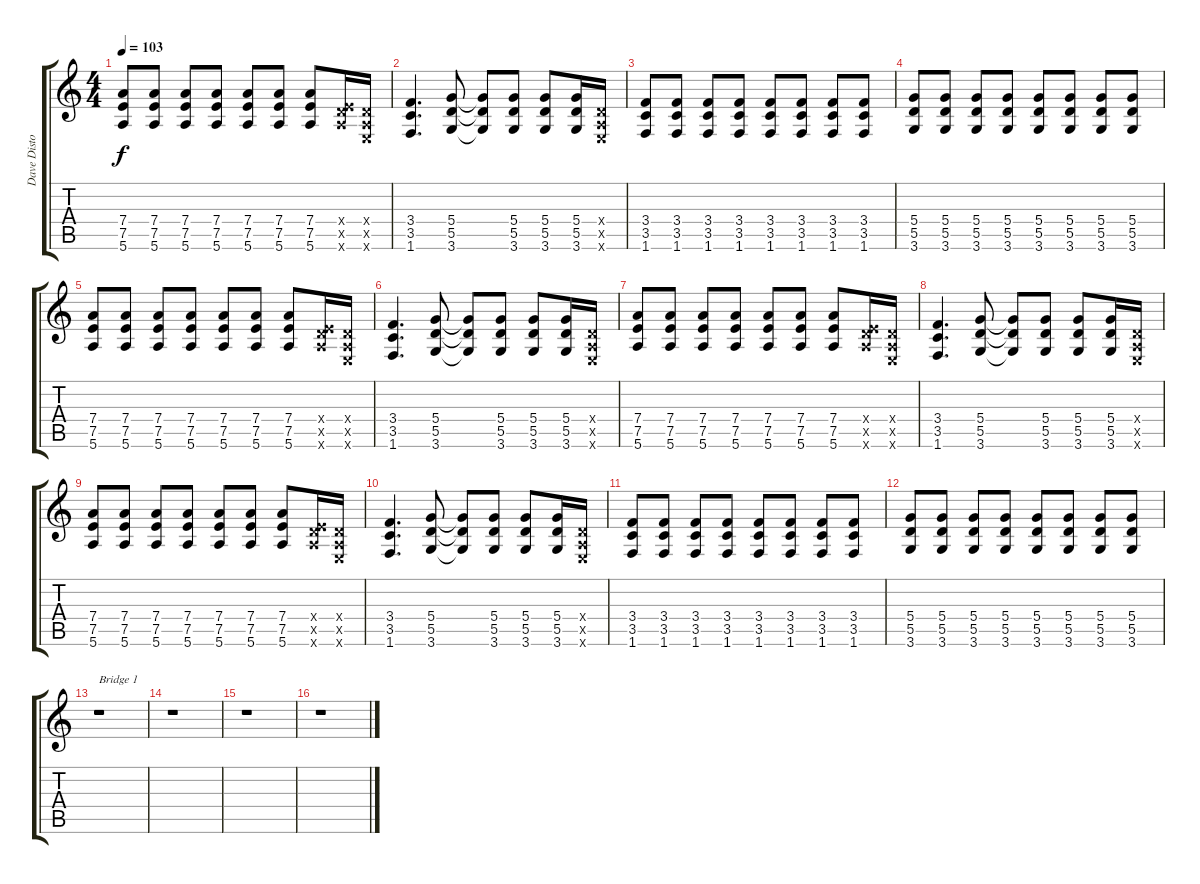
\track ("Dave Distortion" "Dave Disto") {instrument distortionguitar}
\staff {score tabs}
\tuning (E4 B3 G3 D3 A2 E2) {hide}
\ts (4 4)
\tempo 103
\clef g2
\ks c
(7.4 7.5 5.6).8{dy f} (7.4 7.5 5.6).8 (7.4 7.5 5.6).8 (7.4 7.5 5.6).8 (7.4 7.5 5.6).8 (7.4 7.5 5.6).8 (7.4 7.5 5.6).8 (0.4{x} 7.5{x} 5.6{x}).16 (0.4{x} 0.5{x} 0.6{x}).16 |
(3.4 3.5 1.6).4{d} (5.4 5.5 3.6).8 (5.4{t} 5.5{t} 3.6{t}).8 (5.4 5.5 3.6).8 (5.4 5.5 3.6).8 (5.4 5.5 3.6).16 (0.4{x} 0.5{x} 0.6{x}).16 |
(3.4 3.5 1.6).8 (3.4 3.5 1.6).8 (3.4 3.5 1.6).8 (3.4 3.5 1.6).8 (3.4 3.5 1.6).8 (3.4 3.5 1.6).8 (3.4 3.5 1.6).8 (3.4 3.5 1.6).8 |
(5.4 5.5 3.6).8 (5.4 5.5 3.6).8 (5.4 5.5 3.6).8 (5.4 5.5 3.6).8 (5.4 5.5 3.6).8 (5.4 5.5 3.6).8 (5.4 5.5 3.6).8 (5.4 5.5 3.6).8 |
(7.4 7.5 5.6).8 (7.4 7.5 5.6).8 (7.4 7.5 5.6).8 (7.4 7.5 5.6).8 (7.4 7.5 5.6).8 (7.4 7.5 5.6).8 (7.4 7.5 5.6).8 (0.4{x} 7.5{x} 5.6{x}).16 (0.4{x} 0.5{x} 0.6{x}).16 |
(3.4 3.5 1.6).4{d} (5.4 5.5 3.6).8 (5.4{t} 5.5{t} 3.6{t}).8 (5.4 5.5 3.6).8 (5.4 5.5 3.6).8 (5.4 5.5 3.6).16 (0.4{x} 0.5{x} 0.6{x}).16 |
(7.4 7.5 5.6).8 (7.4 7.5 5.6).8 (7.4 7.5 5.6).8 (7.4 7.5 5.6).8 (7.4 7.5 5.6).8 (7.4 7.5 5.6).8 (7.4 7.5 5.6).8 (0.4{x} 7.5{x} 5.6{x}).16 (0.4{x} 0.5{x} 0.6{x}).16 |
(3.4 3.5 1.6).4{d} (5.4 5.5 3.6).8 (5.4{t} 5.5{t} 3.6{t}).8 (5.4 5.5 3.6).8 (5.4 5.5 3.6).8 (5.4 5.5 3.6).16 (0.4{x} 0.5{x} 0.6{x}).16 |
(7.4 7.5 5.6).8 (7.4 7.5 5.6).8 (7.4 7.5 5.6).8 (7.4 7.5 5.6).8 (7.4 7.5 5.6).8 (7.4 7.5 5.6).8 (7.4 7.5 5.6).8 (0.4{x} 7.5{x} 5.6{x}).16 (0.4{x} 0.5{x} 0.6{x}).16 |
(3.4 3.5 1.6).4{d} (5.4 5.5 3.6).8 (5.4{t} 5.5{t} 3.6{t}).8 (5.4 5.5 3.6).8 (5.4 5.5 3.6).8 (5.4 5.5 3.6).16 (0.4{x} 0.5{x} 0.6{x}).16 |
(3.4 3.5 1.6).8 (3.4 3.5 1.6).8 (3.4 3.5 1.6).8 (3.4 3.5 1.6).8 (3.4 3.5 1.6).8 (3.4 3.5 1.6).8 (3.4 3.5 1.6).8 (3.4 3.5 1.6).8 |
(5.4 5.5 3.6).8 (5.4 5.5 3.6).8 (5.4 5.5 3.6).8 (5.4 5.5 3.6).8 (5.4 5.5 3.6).8 (5.4 5.5 3.6).8 (5.4 5.5 3.6).8 (5.4 5.5 3.6).8 |
r.1{txt "Bridge 1"} |
r.1 |
r.1 |
r.1
